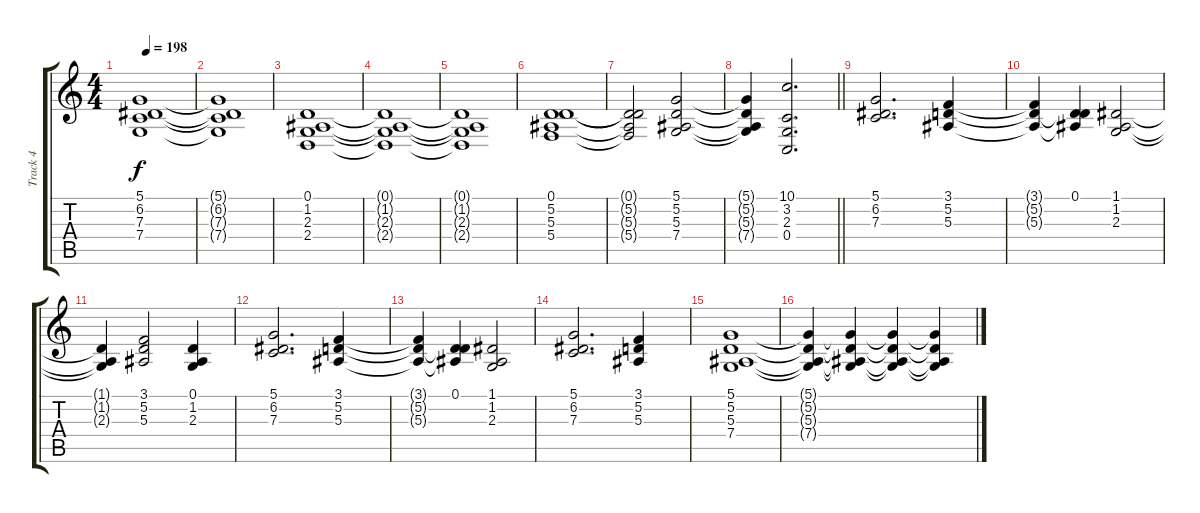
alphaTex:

\track ("Track 4" "Track 4") {instrument choiraahs}
\staff {score tabs}
\tuning (D4 A3 F3 C3 G2 C2) {hide}
\ts (4 4)
\tempo 198
\clef g2
\ks c
(5.1{t} 6.2{t} 7.3{t} 7.4{t}).1{dy f} |
(5.1{t} 6.2{t} 7.3{t} 7.4{t}).1 |
(0.1 1.2 2.3 2.4).1 |
(0.1{t} 1.2{t} 2.3{t} 2.4{t}).1 |
(0.1{t} 1.2{t} 2.3{t} 2.4{t}).1 |
(0.1 5.2 5.3 5.4).1 |
(0.1{t} 5.2{t} 5.3{t} 5.4{t}).2 (5.1 5.2 5.3 7.4).2 |
\barLineRight lightlight
(5.1{t} 5.2{t} 5.3{t} 7.4{t}).4 (10.1 3.2 2.3 0.4).2{d} |
(5.1 6.2 7.3).2{d} (3.1 5.2 5.3).4 |
(3.1{t} 5.2{t} 5.3{t}).4 (0.1 5.2{t} 5.3{t}).4 (1.1 1.2 2.3).2 |
(1.1{t} 1.2{t} 2.3{t}).4 (3.1 5.2 5.3).2 (0.1 1.2 2.3).4 |
(5.1 6.2 7.3).2{d} (3.1 5.2 5.3).4 |
(3.1{t} 5.2{t} 5.3{t}).4 (0.1 5.2{t} 5.3{t}).4 (1.1 1.2 2.3).2 |
(5.1 6.2 7.3).2{d} (3.1 5.2 5.3).4 |
(5.1 5.2 5.3 7.4).1 |
(5.1{t} 5.2{t} 5.3{t} 7.4{t}).4 (5.1{t} 5.2{t} 5.3{t} 7.4{t}).4 (5.1{t} 5.2{t} 5.3{t} 7.4{t}).4 (5.1{t} 5.2{t} 5.3{t} 7.4{t}).4
